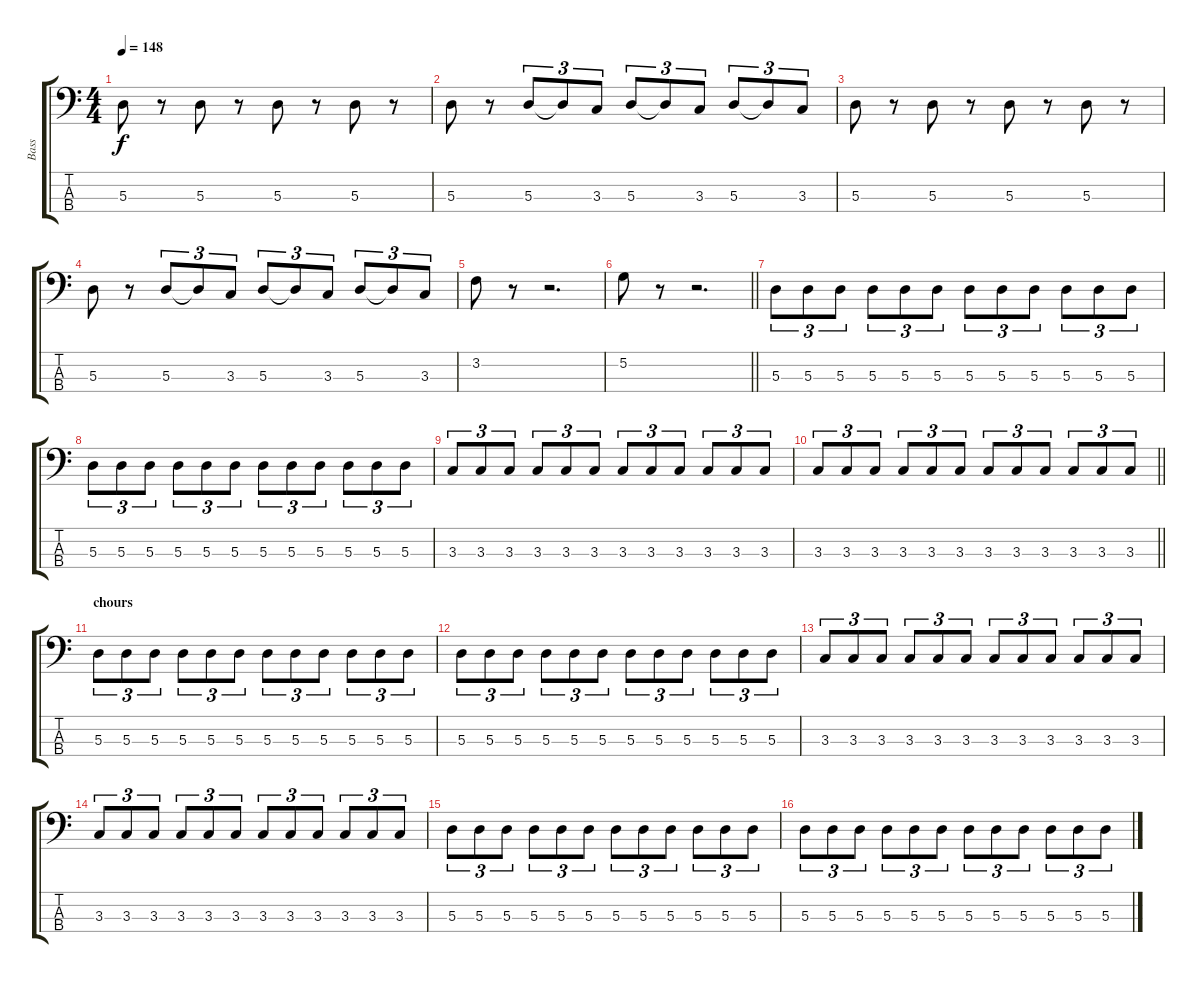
\track ("Bass" "Bass") {instrument electricbassfinger}
\staff {score tabs}
\tuning (G2 D2 A1 E1) {hide}
\ts (4 4)
\tempo 148
\clef f4
\ks c
5.3.8{dy f} r.8 5.3.8 r.8 5.3.8 r.8 5.3.8 r.8 |
5.3.8 r.8 5.3.8{tu (3 2)} 5.3{t}.8{tu (3 2)} 3.3.8{tu (3 2)} 5.3.8{tu (3 2)} 5.3{t}.8{tu (3 2)} 3.3.8{tu (3 2)} 5.3.8{tu (3 2)} 5.3{t}.8{tu (3 2)} 3.3.8{tu (3 2)} |
5.3.8 r.8 5.3.8 r.8 5.3.8 r.8 5.3.8 r.8 |
5.3.8 r.8 5.3.8{tu (3 2)} 5.3{t}.8{tu (3 2)} 3.3.8{tu (3 2)} 5.3.8{tu (3 2)} 5.3{t}.8{tu (3 2)} 3.3.8{tu (3 2)} 5.3.8{tu (3 2)} 5.3{t}.8{tu (3 2)} 3.3.8{tu (3 2)} |
3.2.8 r.8 r.2{d} |
\barLineRight lightlight
5.2.8 r.8 r.2{d} |
5.3.8{tu (3 2)} 5.3.8{tu (3 2)} 5.3.8{tu (3 2)} 5.3.8{tu (3 2)} 5.3.8{tu (3 2)} 5.3.8{tu (3 2)} 5.3.8{tu (3 2)} 5.3.8{tu (3 2)} 5.3.8{tu (3 2)} 5.3.8{tu (3 2)} 5.3.8{tu (3 2)} 5.3.8{tu (3 2)} |
5.3.8{tu (3 2)} 5.3.8{tu (3 2)} 5.3.8{tu (3 2)} 5.3.8{tu (3 2)} 5.3.8{tu (3 2)} 5.3.8{tu (3 2)} 5.3.8{tu (3 2)} 5.3.8{tu (3 2)} 5.3.8{tu (3 2)} 5.3.8{tu (3 2)} 5.3.8{tu (3 2)} 5.3.8{tu (3 2)} |
3.3.8{tu (3 2)} 3.3.8{tu (3 2)} 3.3.8{tu (3 2)} 3.3.8{tu (3 2)} 3.3.8{tu (3 2)} 3.3.8{tu (3 2)} 3.3.8{tu (3 2)} 3.3.8{tu (3 2)} 3.3.8{tu (3 2)} 3.3.8{tu (3 2)} 3.3.8{tu (3 2)} 3.3.8{tu (3 2)} |
\barLineRight lightlight
3.3.8{tu (3 2)} 3.3.8{tu (3 2)} 3.3.8{tu (3 2)} 3.3.8{tu (3 2)} 3.3.8{tu (3 2)} 3.3.8{tu (3 2)} 3.3.8{tu (3 2)} 3.3.8{tu (3 2)} 3.3.8{tu (3 2)} 3.3.8{tu (3 2)} 3.3.8{tu (3 2)} 3.3.8{tu (3 2)} |
\section ("" "chours")
5.3.8{tu (3 2)} 5.3.8{tu (3 2)} 5.3.8{tu (3 2)} 5.3.8{tu (3 2)} 5.3.8{tu (3 2)} 5.3.8{tu (3 2)} 5.3.8{tu (3 2)} 5.3.8{tu (3 2)} 5.3.8{tu (3 2)} 5.3.8{tu (3 2)} 5.3.8{tu (3 2)} 5.3.8{tu (3 2)} |
5.3.8{tu (3 2)} 5.3.8{tu (3 2)} 5.3.8{tu (3 2)} 5.3.8{tu (3 2)} 5.3.8{tu (3 2)} 5.3.8{tu (3 2)} 5.3.8{tu (3 2)} 5.3.8{tu (3 2)} 5.3.8{tu (3 2)} 5.3.8{tu (3 2)} 5.3.8{tu (3 2)} 5.3.8{tu (3 2)} |
3.3.8{tu (3 2)} 3.3.8{tu (3 2)} 3.3.8{tu (3 2)} 3.3.8{tu (3 2)} 3.3.8{tu (3 2)} 3.3.8{tu (3 2)} 3.3.8{tu (3 2)} 3.3.8{tu (3 2)} 3.3.8{tu (3 2)} 3.3.8{tu (3 2)} 3.3.8{tu (3 2)} 3.3.8{tu (3 2)} |
3.3.8{tu (3 2)} 3.3.8{tu (3 2)} 3.3.8{tu (3 2)} 3.3.8{tu (3 2)} 3.3.8{tu (3 2)} 3.3.8{tu (3 2)} 3.3.8{tu (3 2)} 3.3.8{tu (3 2)} 3.3.8{tu (3 2)} 3.3.8{tu (3 2)} 3.3.8{tu (3 2)} 3.3.8{tu (3 2)} |
5.3.8{tu (3 2)} 5.3.8{tu (3 2)} 5.3.8{tu (3 2)} 5.3.8{tu (3 2)} 5.3.8{tu (3 2)} 5.3.8{tu (3 2)} 5.3.8{tu (3 2)} 5.3.8{tu (3 2)} 5.3.8{tu (3 2)} 5.3.8{tu (3 2)} 5.3.8{tu (3 2)} 5.3.8{tu (3 2)} |
5.3.8{tu (3 2)} 5.3.8{tu (3 2)} 5.3.8{tu (3 2)} 5.3.8{tu (3 2)} 5.3.8{tu (3 2)} 5.3.8{tu (3 2)} 5.3.8{tu (3 2)} 5.3.8{tu (3 2)} 5.3.8{tu (3 2)} 5.3.8{tu (3 2)} 5.3.8{tu (3 2)} 5.3.8{tu (3 2)}
